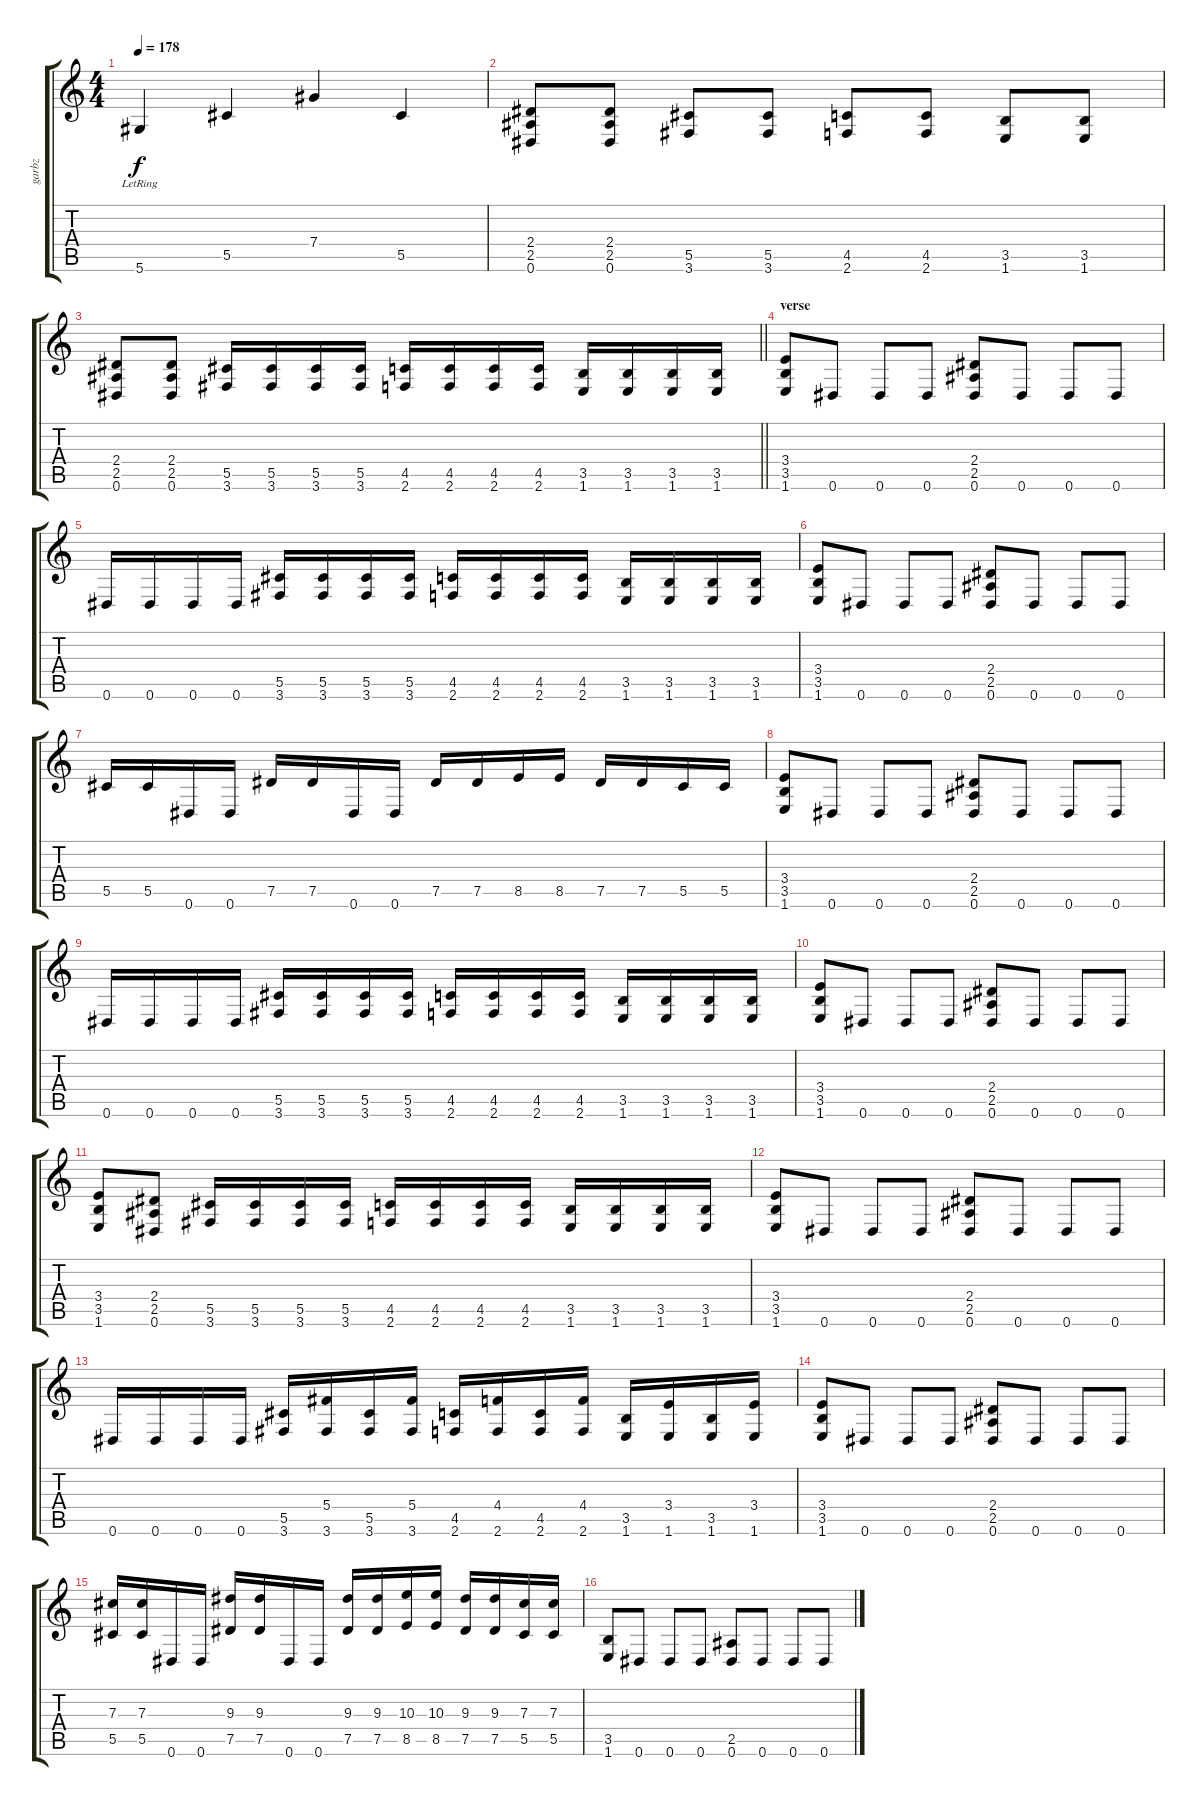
\track ("garbz" "garbz") {instrument distortionguitar}
\staff {score tabs}
\tuning (Eb4 Bb3 Gb3 Db3 Ab2 Eb2) {hide}
\ts (4 4)
\tempo 178
\clef g2
\ks c
5.6{lr}.4{dy f} 5.5.4 7.4.4 5.5.4 |
(2.4 2.5 0.6).8 (2.4 2.5 0.6).8 (5.5 3.6).8 (5.5 3.6).8 (4.5 2.6).8 (4.5 2.6).8 (3.5 1.6).8 (3.5 1.6).8 |
\barLineRight lightlight
(2.4 2.5 0.6).8 (2.4 2.5 0.6).8 (5.5 3.6).16 (5.5 3.6).16 (5.5 3.6).16 (5.5 3.6).16 (4.5 2.6).16 (4.5 2.6).16 (4.5 2.6).16 (4.5 2.6).16 (3.5 1.6).16 (3.5 1.6).16 (3.5 1.6).16 (3.5 1.6).16 |
\section ("" "verse")
(3.4 3.5 1.6).8 0.6.8 0.6.8 0.6.8 (2.4 2.5 0.6).8 0.6.8 0.6.8 0.6.8 |
0.6.16 0.6.16 0.6.16 0.6.16 (5.5 3.6).16 (5.5 3.6).16 (5.5 3.6).16 (5.5 3.6).16 (4.5 2.6).16 (4.5 2.6).16 (4.5 2.6).16 (4.5 2.6).16 (3.5 1.6).16 (3.5 1.6).16 (3.5 1.6).16 (3.5 1.6).16 |
(3.4 3.5 1.6).8 0.6.8 0.6.8 0.6.8 (2.4 2.5 0.6).8 0.6.8 0.6.8 0.6.8 |
5.5.16 5.5.16 0.6.16 0.6.16 7.5.16 7.5.16 0.6.16 0.6.16 7.5.16 7.5.16 8.5.16 8.5.16 7.5.16 7.5.16 5.5.16 5.5.16 |
(3.4 3.5 1.6).8 0.6.8 0.6.8 0.6.8 (2.4 2.5 0.6).8 0.6.8 0.6.8 0.6.8 |
0.6.16 0.6.16 0.6.16 0.6.16 (5.5 3.6).16 (5.5 3.6).16 (5.5 3.6).16 (5.5 3.6).16 (4.5 2.6).16 (4.5 2.6).16 (4.5 2.6).16 (4.5 2.6).16 (3.5 1.6).16 (3.5 1.6).16 (3.5 1.6).16 (3.5 1.6).16 |
(3.4 3.5 1.6).8 0.6.8 0.6.8 0.6.8 (2.4 2.5 0.6).8 0.6.8 0.6.8 0.6.8 |
(3.4 3.5 1.6).8 (2.4 2.5 0.6).8 (5.5 3.6).16 (5.5 3.6).16 (5.5 3.6).16 (5.5 3.6).16 (4.5 2.6).16 (4.5 2.6).16 (4.5 2.6).16 (4.5 2.6).16 (3.5 1.6).16 (3.5 1.6).16 (3.5 1.6).16 (3.5 1.6).16 |
(3.4 3.5 1.6).8 0.6.8 0.6.8 0.6.8 (2.4 2.5 0.6).8 0.6.8 0.6.8 0.6.8 |
0.6.16 0.6.16 0.6.16 0.6.16 (5.5 3.6).16 (5.4 3.6).16 (5.5 3.6).16 (5.4 3.6).16 (4.5 2.6).16 (4.4 2.6).16 (4.5 2.6).16 (4.4 2.6).16 (3.5 1.6).16 (3.4 1.6).16 (3.5 1.6).16 (3.4 1.6).16 |
(3.4 3.5 1.6).8 0.6.8 0.6.8 0.6.8 (2.4 2.5 0.6).8 0.6.8 0.6.8 0.6.8 |
(7.3 5.5).16 (7.3 5.5).16 0.6.16 0.6.16 (9.3 7.5).16 (9.3 7.5).16 0.6.16 0.6.16 (9.3 7.5).16 (9.3 7.5).16 (10.3 8.5).16 (10.3 8.5).16 (9.3 7.5).16 (9.3 7.5).16 (7.3 5.5).16 (7.3 5.5).16 |
(3.5 1.6).8 0.6.8 0.6.8 0.6.8 (2.5 0.6).8 0.6.8 0.6.8 0.6.8
